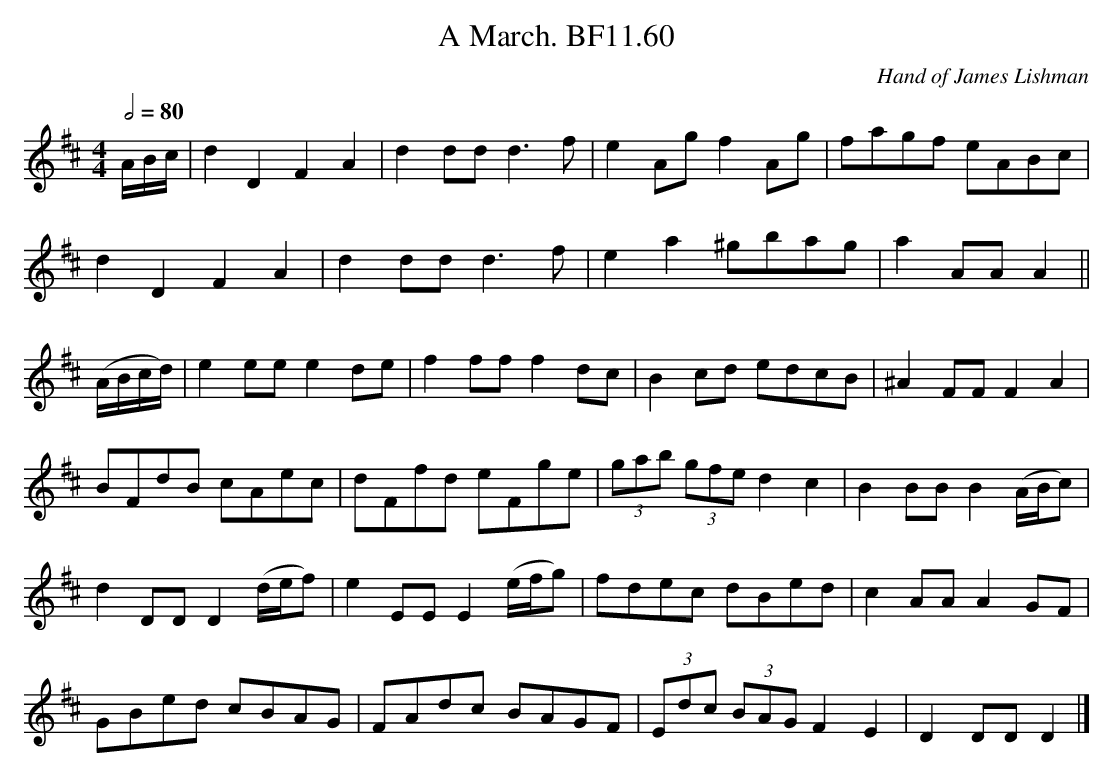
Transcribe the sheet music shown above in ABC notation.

X:1
T:March. BF11.60, A
M:4/4
Q:1/2=80
C:Hand of James Lishman
K:D
A/B/c/|d2D2F2A2|d2ddd3f|e2Agf2Ag|fagf eABc|
d2D2F2A2|d2ddd3f|e2a2^gbag|a2AAA2||
(A/B/c/d/)|e2eee2de|f2fff2dc|B2cd edcB|^A2FFF2A2|
BFdB cAec|dFfd eFge|(3gab (3gfe d2c2|B2BBB2(A/B/c)|
d2DDD2(d/e/f)|e2EEE2(e/f/g)|fdec dBed|c2AAA2GF|
GBed cBAG|FAdc BAGF|(3Edc (3BAG F2E2|D2DDD2|]
